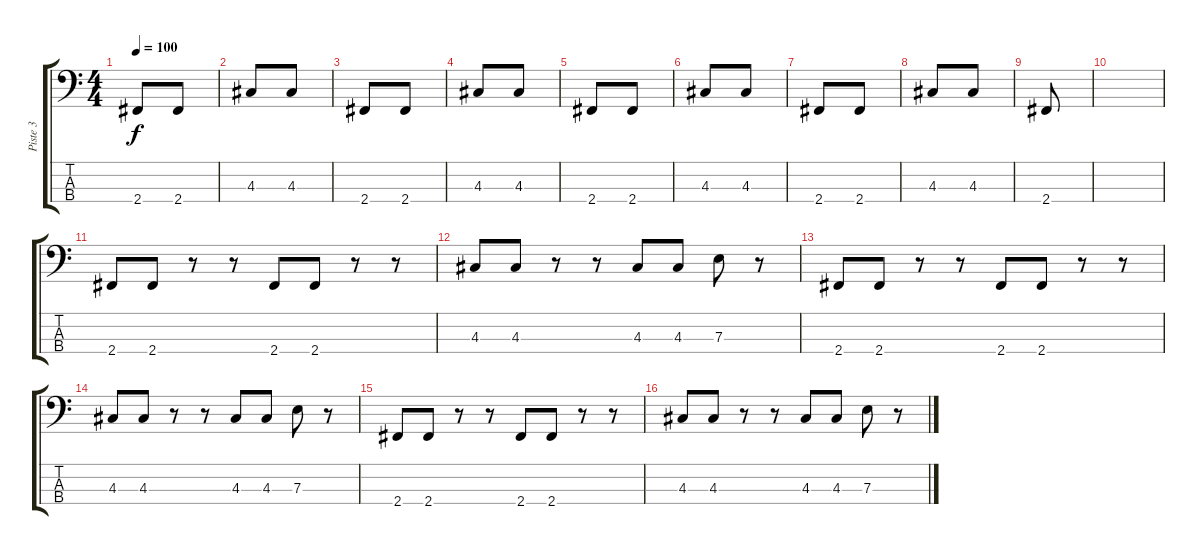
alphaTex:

\track ("Piste 3" "Piste 3") {instrument electricbasspick}
\staff {score tabs}
\tuning (G2 D2 A1 E1) {hide}
\ts (4 4)
\tempo 100
\clef f4
\ks c
2.4.8{dy f} 2.4.8 |
4.3.8 4.3.8 |
2.4.8 2.4.8 |
4.3.8 4.3.8 |
2.4.8 2.4.8 |
4.3.8 4.3.8 |
2.4.8 2.4.8 |
4.3.8 4.3.8 |
2.4.8 |
|
2.4.8 2.4.8 r.8 r.8 2.4.8 2.4.8 r.8 r.8 |
4.3.8 4.3.8 r.8 r.8 4.3.8 4.3.8 7.3.8 r.8 |
2.4.8 2.4.8 r.8 r.8 2.4.8 2.4.8 r.8 r.8 |
4.3.8 4.3.8 r.8 r.8 4.3.8 4.3.8 7.3.8 r.8 |
2.4.8 2.4.8 r.8 r.8 2.4.8 2.4.8 r.8 r.8 |
4.3.8 4.3.8 r.8 r.8 4.3.8 4.3.8 7.3.8 r.8
